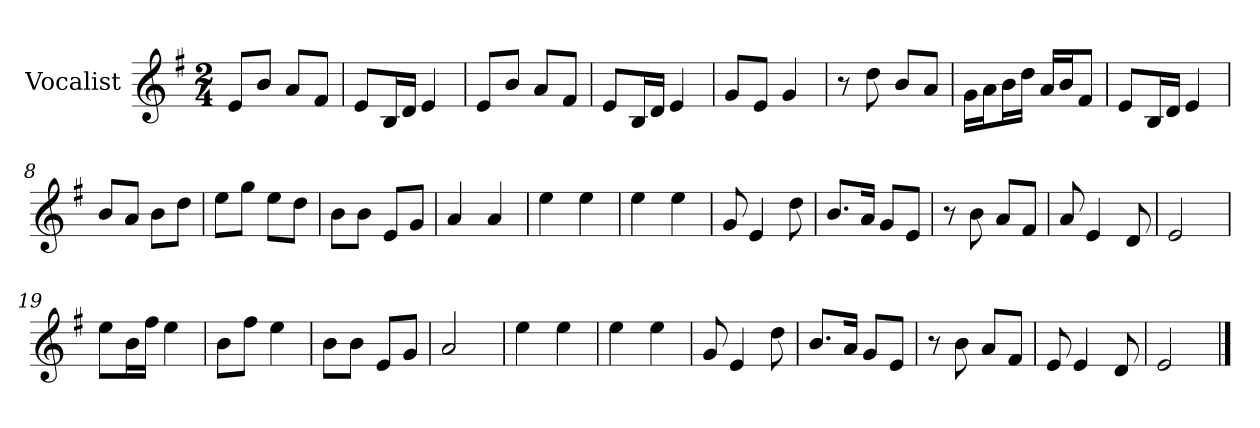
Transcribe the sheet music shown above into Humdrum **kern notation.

**kern
*part1
*staff1
*I"Vocalist
*k[f#]
*G:
*M2/4
=
8eL
8bJ
8aL
8f#J
=1
8eL
16BL
16dJJ
4e
=2
8eL
8bJ
8aL
8f#J
=3
8eL
16BL
16dJJ
4e
=4
8gL
8eJ
4g
=5
8r
8dd
8bL
8aJ
=6
16gLL
16aJ
16bL
16ddJJ
16aLL
16bJ
8f#J
=7
8eL
16BL
16dJJ
4e
=8
8bL
8aJ
8bL
8ddJ
=9
8eeL
8ggJ
8eeL
8ddJ
=10
8bL
8bJ
8eL
8gJ
=11
4a
4a
=12
4ee
4ee
=13
4ee
4ee
=14
8g
4e
8dd
=15
8.bL
16aJk
8gL
8eJ
=16
8r
8b
8aL
8f#J
=17
8a
4e
8d
=18
2e
=19
8eeL
16bL
16ff#JJ
4ee
=20
8bL
8ff#J
4ee
=21
8bL
8bJ
8eL
8gJ
=22
2a
=23
4ee
4ee
=24
4ee
4ee
=25
8g
4e
8dd
=26
8.bL
16aJk
8gL
8eJ
=27
8r
8b
8aL
8f#J
=28
8e
4e
8d
=29
2e
==
*-
